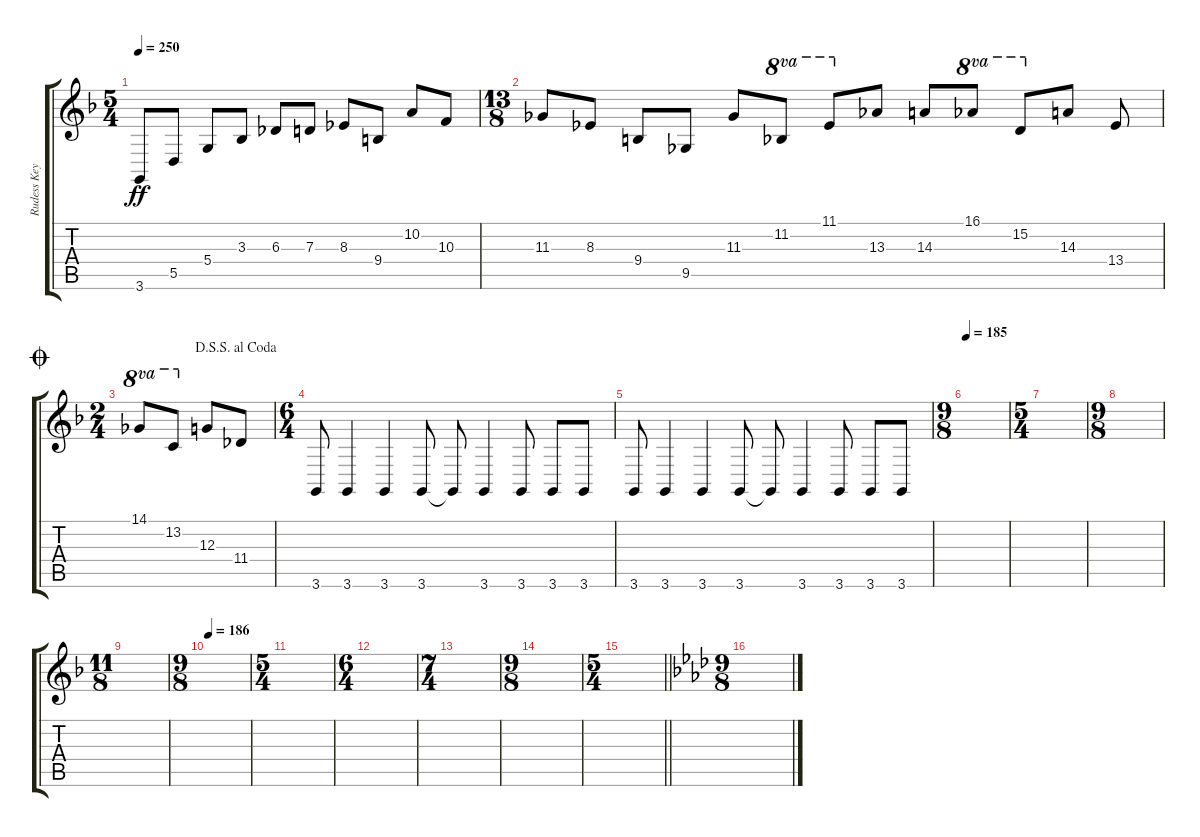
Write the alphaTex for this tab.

\track ("Rudess Keys " "Rudess Key") {instrument stringensemble1}
\staff {score tabs}
\tuning (E4 B3 G3 D3 A2 E2) {hide}
\ts (5 4)
\tempo 250
\clef g2
\ks f
3.6.8{dy ff} 5.5.8 5.4.8 3.3.8 6.3.8 7.3.8 8.3.8 9.4.8 10.2.8 10.3.8 |
\ts (13 8)
11.3.8 8.3.8 9.4.8 9.5.8 11.3.8 11.2.8{ot 8va} 11.1.8{ot 8va} 13.3.8 14.3.8 16.1.8{ot 8va} 15.2.8{ot 8va} 14.3.8 13.4.8 |
\ts (2 4)
\jump coda
\jump dalsegnosegnoalcoda
14.1.8{ot 8va} 13.2.8{ot 8va} 12.3.8 11.4.8 |
\ts (6 4)
3.6.8 3.6.4 3.6.4 3.6.8 3.6{t}.8 3.6.4 3.6.8 3.6.8 3.6.8 |
3.6.8 3.6.4 3.6.4 3.6.8 3.6{t}.8 3.6.4 3.6.8 3.6.8 3.6.8 |
\ts (9 8)
\tempo 186
\tempo 185
|
\ts (5 4)
|
\ts (9 8)
|
\ts (11 8)
|
\ts (9 8)
\tempo 186
|
\ts (5 4)
|
\ts (6 4)
|
\ts (7 4)
|
\ts (9 8)
|
\ts (5 4)
\barLineRight lightlight
|
\ts (9 8)
\ks ab
